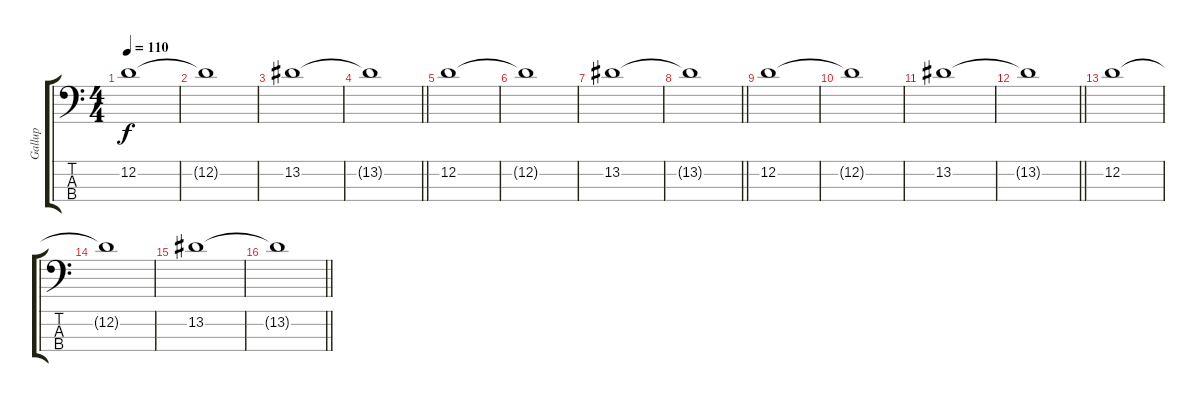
\track ("Gallup" "Gallup") {instrument electricbasspick}
\staff {score tabs}
\tuning (G2 D2 A1 E1) {hide}
\ts (4 4)
\tempo 110
\clef f4
\ks c
12.2.1{dy f} |
12.2{t}.1 |
13.2.1 |
\barLineRight lightlight
13.2{t}.1 |
12.2.1 |
12.2{t}.1 |
13.2.1 |
\barLineRight lightlight
13.2{t}.1 |
12.2.1 |
12.2{t}.1 |
13.2.1 |
\barLineRight lightlight
13.2{t}.1 |
12.2.1 |
12.2{t}.1 |
13.2.1 |
\barLineRight lightlight
13.2{t}.1
